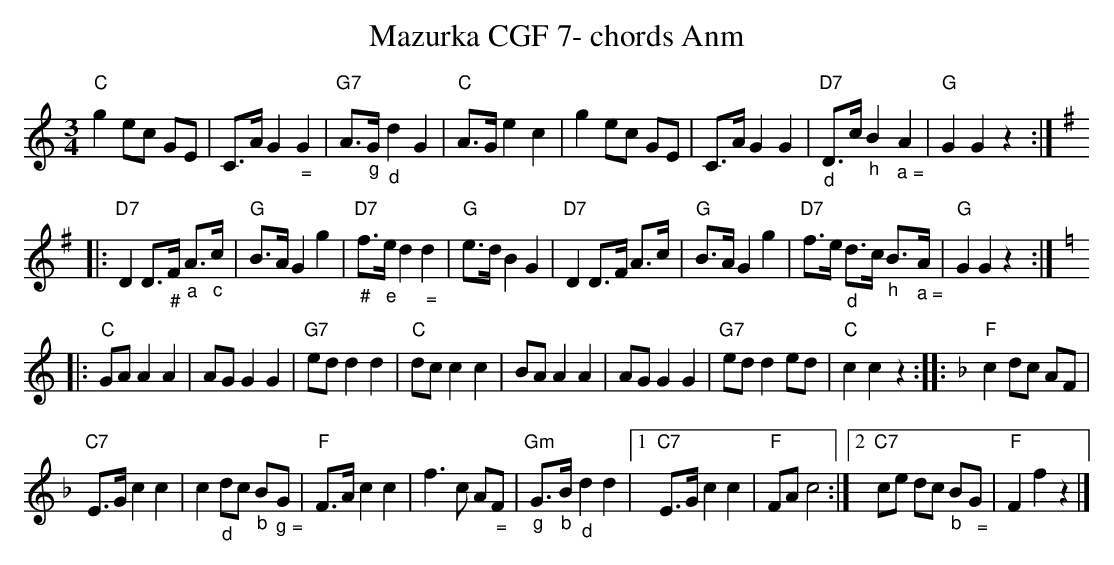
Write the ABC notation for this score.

X:1
T:Mazurka CGF 7- chords Anm
M:3/4
L:1/8
K:Cmaj%%MIDI gchordon
"C"g2ec GE | C>AG2"_ ="G2 | "G7"A>"_g"G"_d"d2G2 | "C"A>Ge2c2 | g2ec GE | C>AG2G2 | "D7""_d"D>c"_h"B2"_ a ="A2 | "G"G2G2z2 :: [K:Gmaj]
"D7"D2D>"_#"F "_a"A>"_c"c | "G"B>A G2g2 | "D7""_#"f>"_e"ed2"_ ="d2 | "G"e>dB2G2 | "D7"D2D>F A>c | "G"B>A G2g2 | "D7"f>e "_d"d>c "_h"B>"_ a ="A | "G"G2G2z2 :: [K:Cmaj]
"C"GAA2A2 | AGG2G2 | "G7"edd2d2 | "C"dcc2c2 | BAA2A2 | AGG2G2 | "G7"edd2ed | "C"c2c2z2 :: [K:Fmaj] "F"c2dc AF |
"C7"E>Gc2c2 | c2"_d"dc "_b"B"_ g ="G | "F"F>Ac2c2 | f3c A"_ ="F | "Gm""_g"G>"_b"B"_d"d2d2 |1 "C7"E>Gc2c2 | "F"FAc4 :|2 "C7"ce dc "_b"B"_  ="G | "F"F2f2z2 |]
